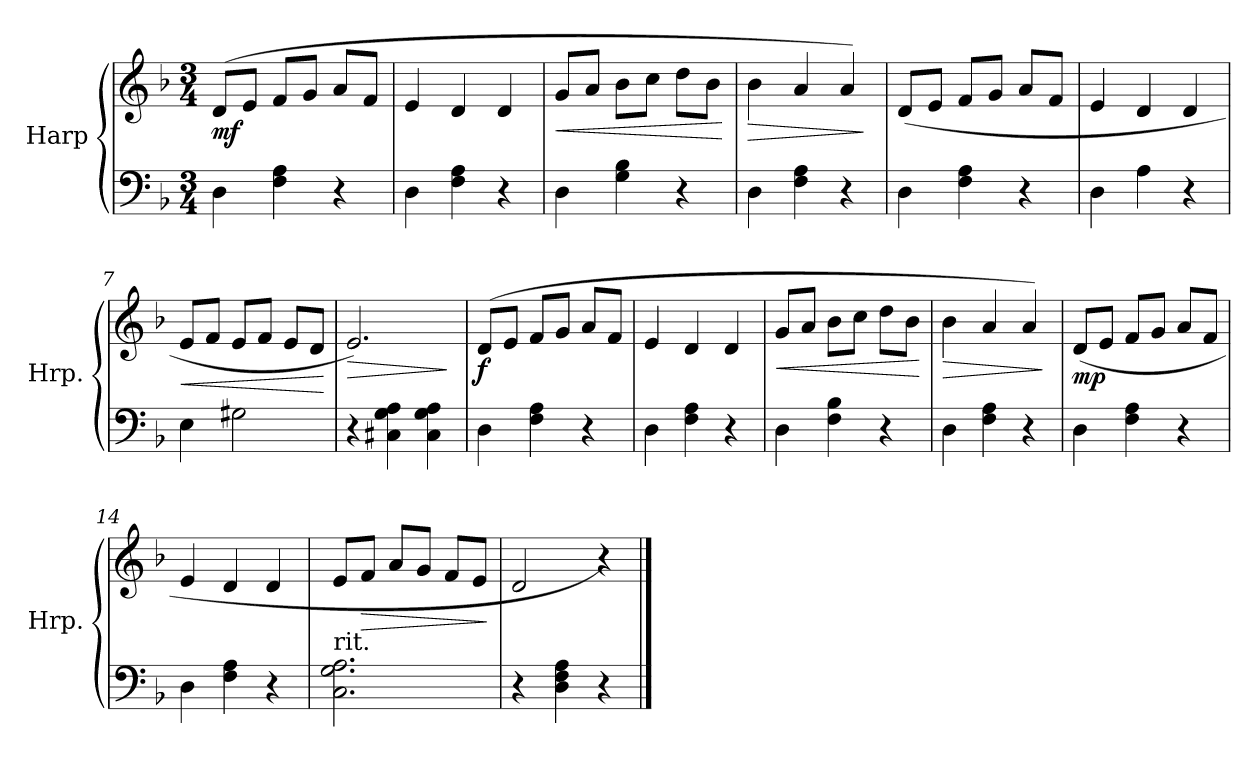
**kern	**kern	**dynam
*part1	*part1	*part1
*staff2	*staff1	*staff1/2
*I"Harp	*	*
*I'Hrp.	*	*
*clefF4	*clefG2	*
*k[b-]	*k[b-]	*
*M3/4	*M3/4	*
=1	=1	=1
!	!	!LO:DY:b
4D\	(>8d/L	mf
.	8e/J	.
4F\ 4A\	8f/L	.
.	8g/J	.
4r	8a/L	.
.	8f/J	.
=2	=2	=2
4D\	4e/	.
4F\ 4A\	4d/	.
4r	4d/	.
=3	=3	=3
!	!	!LO:HP:b
4D\	8g/L	<
.	8a/J	.
4G\ 4B-\	8b-\L	.
.	8cc\J	.
4r	8dd\L	.
.	8b-\J	.
.	.	[
=4	=4	=4
!	!	!LO:HP:b
4D\	4b-\	>
4F\ 4A\	4a/	.
4r	4a/)	.
.	.	]
=5	=5	=5
4D\	(>8d/L	.
.	8e/J	.
4F\ 4A\	8f/L	.
.	8g/J	.
4r	8a/L	.
.	8f/J	.
=6	=6	=6
4D\	4e/	.
4A\	4d/	.
4r	4d/	.
=7	=7	=7
!	!	!LO:HP:b
4E\	8e/L	<
.	8f/J	.
2G#X\	8e/L	.
.	8f/J	.
.	8e/L	.
.	8d/J	.
.	.	[
=8	=8	=8
!	!	!LO:HP:b
4r	2.e/)	>
4C#X\ 4G\ 4A\	.	.
4C#\ 4G\ 4A\	.	.
.	.	]
=9	=9	=9
!	!	!LO:DY:b
4D\	(>8d/L	f
.	8e/J	.
4F\ 4A\	8f/L	.
.	8g/J	.
4r	8a/L	.
.	8f/J	.
!!LO:LB:g=z
=10	=10	=10
4D\	4e/	.
4F\ 4A\	4d/	.
4r	4d/	.
=11	=11	=11
!	!	!LO:HP:b
4D\	8g/L	<
.	8a/J	.
4F\ 4B-\	8b-\L	.
.	8cc\J	.
4r	8dd\L	.
.	8b-\J	.
.	.	[
=12	=12	=12
!	!	!LO:HP:b
4D\	4b-\	>
4F\ 4A\	4a/	.
4r	4a/)	.
.	.	]
=13	=13	=13
!	!	!LO:DY:b
4D\	(>8d/L	mp
.	8e/J	.
4F\ 4A\	8f/L	.
.	8g/J	.
4r	8a/L	.
.	8f/J	.
=14	=14	=14
4D\	4e/	.
4F\ 4A\	4d/	.
4r	4d/	.
=15	=15	=15
!	!LO:TX:b:t=rit.	!
2.C\ 2.G\ 2.A\	8e/L	.
!	!	!LO:HP:b
.	8f/J	>
.	8a/L	.
.	8g/J	.
.	8f/L	.
.	8e/J	.
.	.	]
=16	=16	=16
4r	2d/	.
4D\ 4F\ 4A\	.	.
4r	4r)	.
==	==	==
*-	*-	*-
